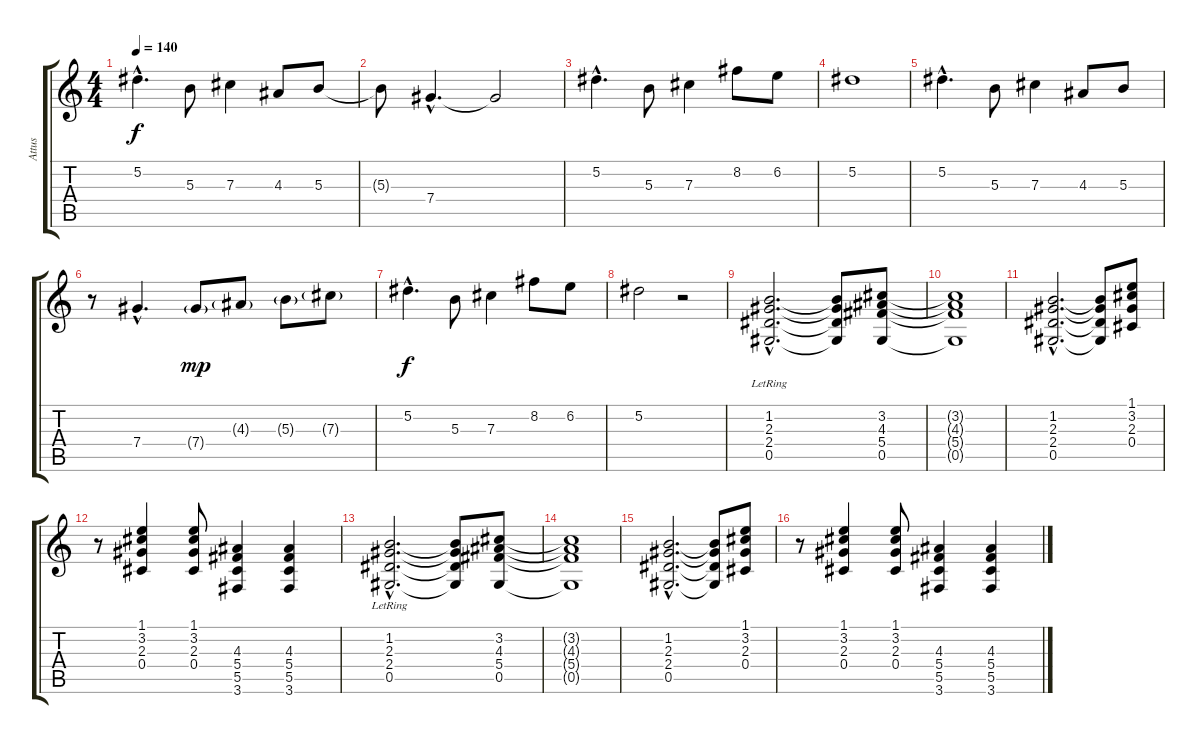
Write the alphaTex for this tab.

\track ("Attus" "Attus") {instrument overdrivenguitar}
\staff {score tabs}
\tuning (Eb4 Bb3 Gb3 Db3 Ab2 Eb2) {hide}
\ts (4 4)
\tempo 140
\clef g2
\ks c
5.2{hac}.4{d dy f} 5.3.8 7.3.4 4.3.8 5.3.8 |
5.3{t}.8 7.4{hac}.4{d} 7.4{t}.2 |
5.2{hac}.4{d} 5.3.8 7.3.4 8.2.8 6.2.8 |
5.2.1 |
5.2{hac}.4{d} 5.3.8 7.3.4 4.3.8 5.3.8 |
r.8 7.4{hac}.4{d} 7.4{g}.8{dy mp} 4.3{g}.8 5.3{g}.8 7.3{g}.8 |
5.2{hac}.4{d dy f} 5.3.8 7.3.4 8.2.8 6.2.8 |
5.2.2 r.2 |
(1.2{hac lr} 2.3{hac lr} 2.4{hac lr} 0.5{hac lr}).2{d volume 12 instrument acousticguitarnylon} (1.2{t} 2.3{t} 2.4{t} 0.5{t}).8 (3.2 4.3 5.4 0.5).8 |
(3.2{t} 4.3{t} 5.4{t} 0.5{t}).1 |
(1.2{hac} 2.3{hac} 2.4{hac} 0.5{hac}).2{d} (1.2{t} 2.3{t} 2.4{t} 0.5{t}).8 (1.1 3.2 2.3 0.4).8 |
r.8 (1.1 3.2 2.3 0.4).4 (1.1 3.2 2.3 0.4).8 (4.3 5.4 5.5 3.6).4 (4.3 5.4 5.5 3.6).4 |
(1.2{hac lr} 2.3{hac lr} 2.4{hac lr} 0.5{hac lr}).2{d} (1.2{t} 2.3{t} 2.4{t} 0.5{t}).8 (3.2 4.3 5.4 0.5).8 |
(3.2{t} 4.3{t} 5.4{t} 0.5{t}).1 |
(1.2{hac} 2.3{hac} 2.4{hac} 0.5{hac}).2{d} (1.2{t} 2.3{t} 2.4{t} 0.5{t}).8 (1.1 3.2 2.3 0.4).8 |
r.8 (1.1 3.2 2.3 0.4).4 (1.1 3.2 2.3 0.4).8 (4.3 5.4 5.5 3.6).4 (4.3 5.4 5.5 3.6).4
